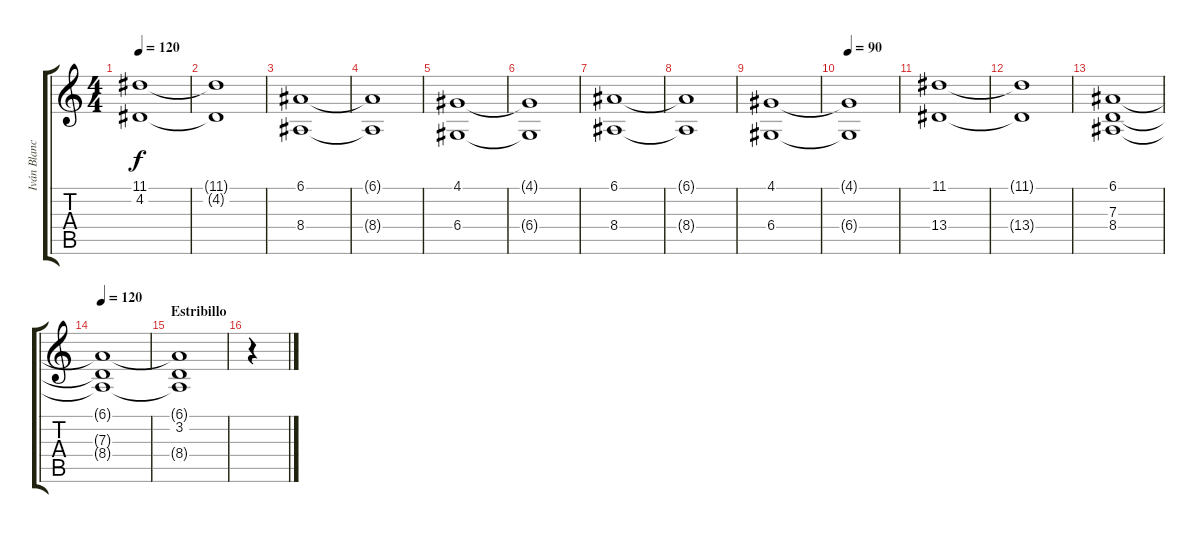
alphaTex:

\track ("Iván Blanco (Teclado de Ambientes)" "Iván Blanc") {instrument stringensemble1}
\staff {score tabs}
\tuning (E4 B3 G3 D3 A2 E2) {hide}
\ts (4 4)
\tempo 120
\clef g2
\ks c
(11.1{t} 4.2{t}).1{dy f} |
(11.1{t} 4.2{t}).1 |
(6.1 8.4).1 |
(6.1{t} 8.4{t}).1 |
(4.1 6.4).1 |
(4.1{t} 6.4{t}).1 |
(6.1 8.4).1 |
(6.1{t} 8.4{t}).1 |
(4.1 6.4).1 |
\tempo 90
(4.1{t} 6.4{t}).1 |
(11.1 13.4).1 |
(11.1{t} 13.4{t}).1 |
(6.1 7.3 8.4).1 |
\tempo 120
(6.1{t} 7.3{t} 8.4{t}).1 |
\section ("" "Estribillo")
(6.1{t} 3.2 8.4{t}).1 |
r.4
